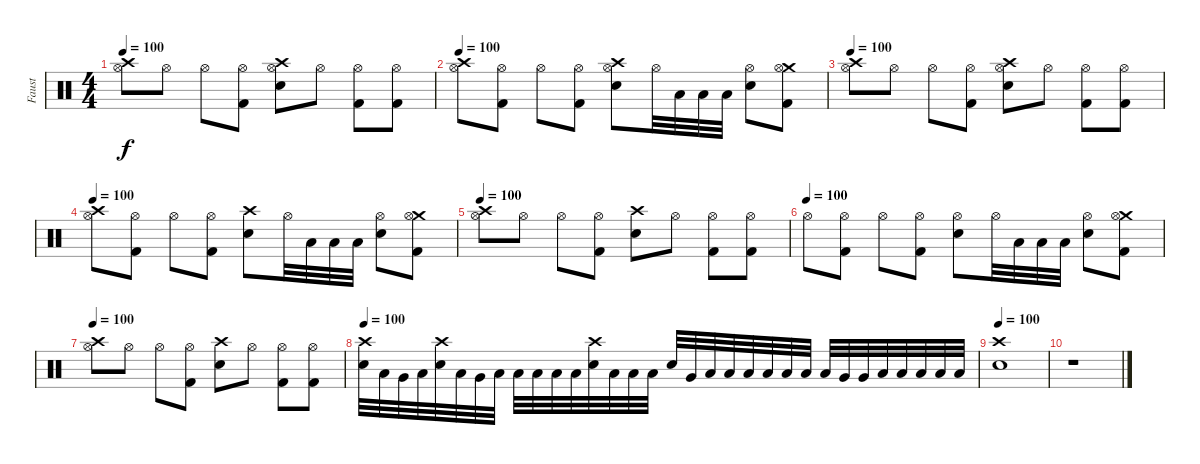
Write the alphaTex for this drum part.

\track ("Faust" "Faust") {instrument percussion}
\staff {score}
\articulation defaults
\ts (4 4)
\tempo 100
\clef neutral
\ks c
("Crash high (hit)" "Hi-Hat (open)").8{dy f} "Hi-Hat (open)".8 "Hi-Hat (open)".8 ("Hi-Hat (open)" "Kick (hit) 2").8 ("Crash high (hit)" "Snare (hit) 2" "Hi-Hat (open)").8 "Hi-Hat (open)".8 ("Hi-Hat (open)" "Kick (hit) 2").8 ("Hi-Hat (open)" "Kick (hit) 2").8 |
\tempo 100
("Crash high (hit)" "Hi-Hat (open)").8 ("Hi-Hat (open)" "Kick (hit) 2").8 "Hi-Hat (open)".8 ("Hi-Hat (open)" "Kick (hit) 2").8 ("Crash high (hit)" "Snare (hit) 2" "Hi-Hat (open)").8 "Hi-Hat (open)".32 "Low Tom (hit)".32 "Low Tom (hit)".32 "Low Tom (hit)".32 ("Snare (hit) 2" "Hi-Hat (open)").8 ("Crash medium (hit)" "Hi-Hat (open)" "Kick (hit) 2").8 |
\tempo 100
("Crash high (hit)" "Hi-Hat (open)").8 "Hi-Hat (open)".8 "Hi-Hat (open)".8 ("Hi-Hat (open)" "Kick (hit) 2").8 ("Crash high (hit)" "Snare (hit) 2" "Hi-Hat (open)").8 "Hi-Hat (open)".8 ("Hi-Hat (open)" "Kick (hit) 2").8 ("Hi-Hat (open)" "Kick (hit) 2").8 |
\tempo 100
("Crash high (hit)" "Hi-Hat (open)").8 ("Hi-Hat (open)" "Kick (hit) 2").8 "Hi-Hat (open)".8 ("Hi-Hat (open)" "Kick (hit) 2").8 ("Crash high (hit)" "Snare (hit) 2").8 "Hi-Hat (open)".32 "Low Tom (hit)".32 "Low Tom (hit)".32 "Low Tom (hit)".32 ("Snare (hit) 2" "Hi-Hat (open)").8 ("Crash medium (hit)" "Hi-Hat (open)" "Kick (hit) 2").8 |
\tempo 100
("Crash high (hit)" "Hi-Hat (open)").8 "Hi-Hat (open)".8 "Hi-Hat (open)".8 ("Hi-Hat (open)" "Kick (hit) 2").8 ("Crash high (hit)" "Snare (hit) 2").8 "Hi-Hat (open)".8 ("Hi-Hat (open)" "Kick (hit) 2").8 ("Hi-Hat (open)" "Kick (hit) 2").8 |
\tempo (100)
"Hi-Hat (open)".8 ("Hi-Hat (open)" "Kick (hit) 2").8 "Hi-Hat (open)".8 ("Hi-Hat (open)" "Kick (hit) 2").8 ("Snare (hit) 2" "Hi-Hat (open)").8 "Hi-Hat (open)".32 "Low Tom (hit)".32 "Low Tom (hit)".32 "Low Tom (hit)".32 ("Snare (hit) 2" "Hi-Hat (open)").8 ("Crash medium (hit)" "Hi-Hat (open)" "Kick (hit) 2").8 |
\tempo 100
("Crash high (hit)" "Hi-Hat (open)").8 "Hi-Hat (open)".8 "Hi-Hat (open)".8 ("Hi-Hat (open)" "Kick (hit) 2").8 ("Crash high (hit)" "Snare (hit) 2").8 "Hi-Hat (open)".8 ("Hi-Hat (open)" "Kick (hit) 2").8 ("Hi-Hat (open)" "Kick (hit) 2").8 |
\tempo 100
("Crash high (hit)" "Snare (hit) 2").32 "Low Tom (hit)".32 "Very Low Tom (hit)".32 "Low Floor Tom (hit)".32 ("Crash high (hit)" "Snare (hit) 2").32 "Low Tom (hit)".32 "Very Low Tom (hit)".32 "Low Floor Tom (hit)".32 "Low Floor Tom (hit)".32 "Low Floor Tom (hit)".32 "Low Floor Tom (hit)".32 "Low Floor Tom (hit)".32 ("Crash high (hit)" "Snare (hit) 2").32 "Low Floor Tom (hit)".32 "Low Tom (hit)".32 "Low Tom (hit)".32 "Snare (hit) 2".32 "Very Low Tom (hit)".32 "Low Floor Tom (hit)".32 "Low Tom (hit)".32 "Low Floor Tom (hit)".32 "Low Floor Tom (hit)".32 "Low Floor Tom (hit)".32 "Low Floor Tom (hit)".32 "Low Tom (hit)".32 "Very Low Tom (hit)".32 "Very Low Tom (hit)".32 "Low Floor Tom (hit)".32 "Low Floor Tom (hit)".32 "Low Floor Tom (hit)".32 "Low Floor Tom (hit)".32 "Low Floor Tom (hit)".32 |
\tempo 100
("Crash high (hit)" "Snare (hit) 2").1 |
r.1
